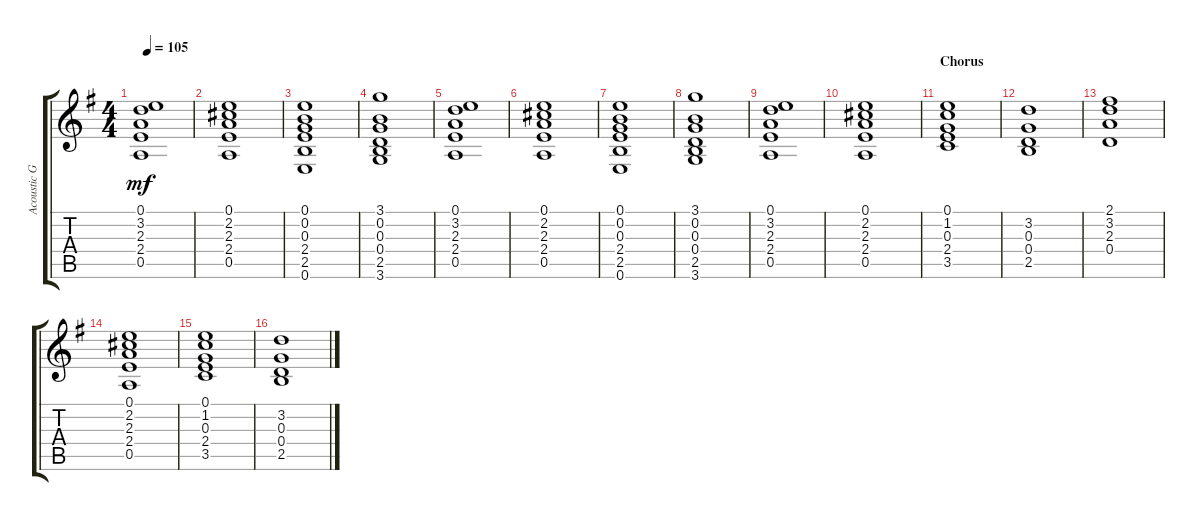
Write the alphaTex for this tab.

\track ("Acoustic Guitar" "Acoustic G") {instrument acousticguitarsteel}
\staff {score tabs}
\tuning (E4 B3 G3 D3 A2 E2) {hide}
\ts (4 4)
\tempo 105
\clef g2
\ks eminor
(0.1 3.2 2.3 2.4 0.5).1{dy mf} |
(0.1 2.2 2.3 2.4 0.5).1 |
(0.1 0.2 0.3 2.4 2.5 0.6).1 |
(3.1 0.2 0.3 0.4 2.5 3.6).1 |
(0.1 3.2 2.3 2.4 0.5).1 |
(0.1 2.2 2.3 2.4 0.5).1 |
(0.1 0.2 0.3 2.4 2.5 0.6).1 |
(3.1 0.2 0.3 0.4 2.5 3.6).1 |
(0.1 3.2 2.3 2.4 0.5).1 |
(0.1 2.2 2.3 2.4 0.5).1 |
\section ("" "Chorus")
(0.1 1.2 0.3 2.4 3.5).1 |
(3.2 0.3 0.4 2.5).1 |
(2.1 3.2 2.3 0.4).1 |
(0.1 2.2 2.3 2.4 0.5).1 |
(0.1 1.2 0.3 2.4 3.5).1 |
(3.2 0.3 0.4 2.5).1
